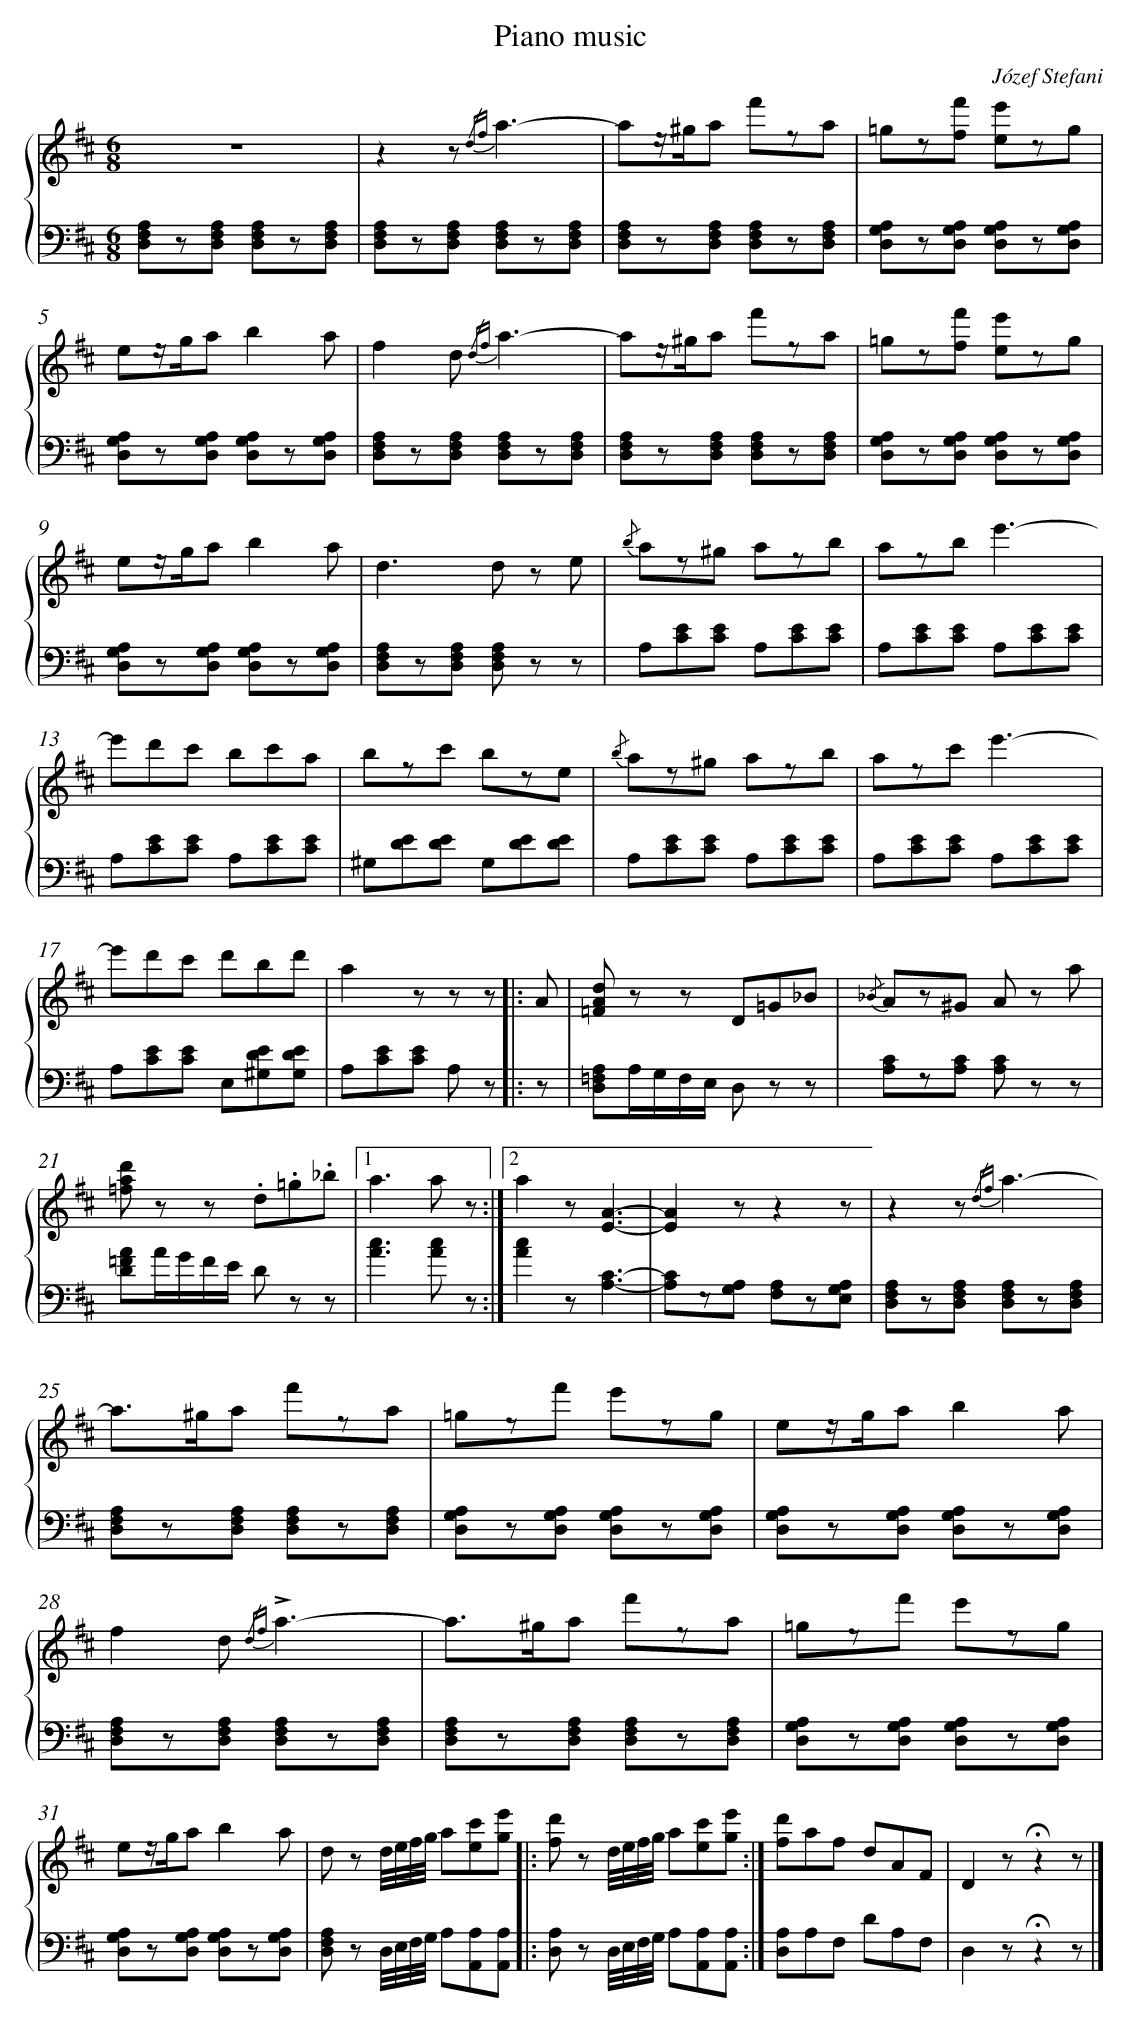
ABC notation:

X:1
T: Piano music
C: Józef Stefani
L: 1/8
M: 6/8
%%staves {1 2}
V: 1 clef=treble
V: 2 clef=bass
K: D
[V:1] z6 |
[V:2] [A,F,D,]z[A,F,D,] [A,F,D,]z[A,F,D,] |
[V:1] z2z {/df}a3- |
[V:2] [A,F,D,]z[A,F,D,] [A,F,D,]z[A,F,D,] |
[V:1] az/^g/a f'za |
[V:2] [A,F,D,]z[A,F,D,] [A,F,D,]z[A,F,D,] |
[V:1] =gz[f'f] [e'e]zg |
[V:2] [A,G,D,]z[A,G,D,] [A,G,D,]z[A,G,D,] |
[V:1] ez/g/ab2a |
[V:2] [A,G,D,]z[A,G,D,] [A,G,D,]z[A,G,D,] |
[V:1] f2d {/df}a3- |
[V:2] [A,F,D,]z[A,F,D,] [A,F,D,]z[A,F,D,] |
[V:1] az/^g/a f'za |
[V:2] [A,F,D,]z[A,F,D,] [A,F,D,]z[A,F,D,] |
[V:1] =gz[f'f] [e'e]zg |
[V:2] [A,G,D,]z[A,G,D,] [A,G,D,]z[A,G,D,] |
[V:1] ez/g/ab2a |
[V:2] [A,G,D,]z[A,G,D,] [A,G,D,]z[A,G,D,] |
[V:1] d2>d2 z e |
[V:2] [A,F,D,]z[A,F,D,] [A,F,D,] z z |
[V:1] {/b} az^g azb |
[V:2] A,[EC][EC] A,[EC][EC] |
[V:1] azbe'3- |
[V:2] A,[EC][EC] A,[EC][EC] |
[V:1] e'd'c' bc'a |
[V:2] A,[EC][EC] A,[EC][EC] |
[V:1] bzc' bze |
[V:2] ^G,[ED][ED] G,[ED][ED] |
[V:1] {/b} az^g azb |
[V:2] A,[EC][EC] A,[EC][EC] |
[V:1] azc'e'3- |
[V:2] A,[EC][EC] A,[EC][EC] |
[V:1] e'd'c' d'bd' |
[V:2] A,[EC][EC] E,[ED^G,][EDG,] |
[V:1] a2z z z ]|:
[V:2] A,[EC][EC] A, z ]|:
[V:1] A [I:setbarnb 19]|
[V:2] z |
[V:1] [dA=F] z z D=G_B |
[V:2] [A,=F,D,]A,/G,/F,/E,/ D, z z |
[V:1] {/_B} Az^G A z a |
[V:2] [CA,]z[CA,] [CA,] z z |
[V:1] [d'a=f] z z .d.=g._b |[1
[V:2] [A=FD]A/G/F/E/ D z z |
[V:1] a2>a2 z :|][2
[V:2] [c2A2]>[c2A2] z :|]
[V:1] a2z[A3E3]- |
[V:2] [c2A2]z[C3A,3]- |
[V:1] [A2E2]zz2z |
[V:2] [CA,]z[A,G,] [A,F,]z[A,G,E,] |
[V:1] z2z {/df}a3- |
[V:2] [A,F,D,]z[A,F,D,] [A,F,D,]z[A,F,D,] |
[V:1] a>^ga f'za |
[V:2] [A,F,D,]z[A,F,D,] [A,F,D,]z[A,F,D,] |
[V:1] =gzf' e'zg |
[V:2] [A,G,D,]z[A,G,D,] [A,G,D,]z[A,G,D,] |
[V:1] ez/g/ab2a |
[V:2] [A,G,D,]z[A,G,D,] [A,G,D,]z[A,G,D,] |
[V:1] f2d {/df}!accent!a3- |
[V:2] [A,F,D,]z[A,F,D,] [A,F,D,]z[A,F,D,] |
[V:1] a>^ga f'za |
[V:2] [A,F,D,]z[A,F,D,] [A,F,D,]z[A,F,D,] |
[V:1] =gzf' e'zg |
[V:2] [A,G,D,]z[A,G,D,] [A,G,D,]z[A,G,D,] |
[V:1] ez/g/ab2a |
[V:2] [A,G,D,]z[A,G,D,] [A,G,D,]z[A,G,D,] |
[V:1] d z d//e//f//g// a[c'e][e'g] ]|:
[V:2] [A,F,D,] z D,//E,//F,//G,// A,[A,A,,][A,A,,] ]|:
[V:1] [d'f] z d//e//f//g// a[c'e][e'g] :|]
[V:2] [A,D,] z D,//E,//F,//G,// A,[A,A,,][A,A,,] :|]
[V:1] [d'f]af dAF |
[V:2] [A,D,]A,F, DA,F, |
[V:1] D2z!fermata!z2z |]
[V:2] D,2z!fermata!z2z |]
